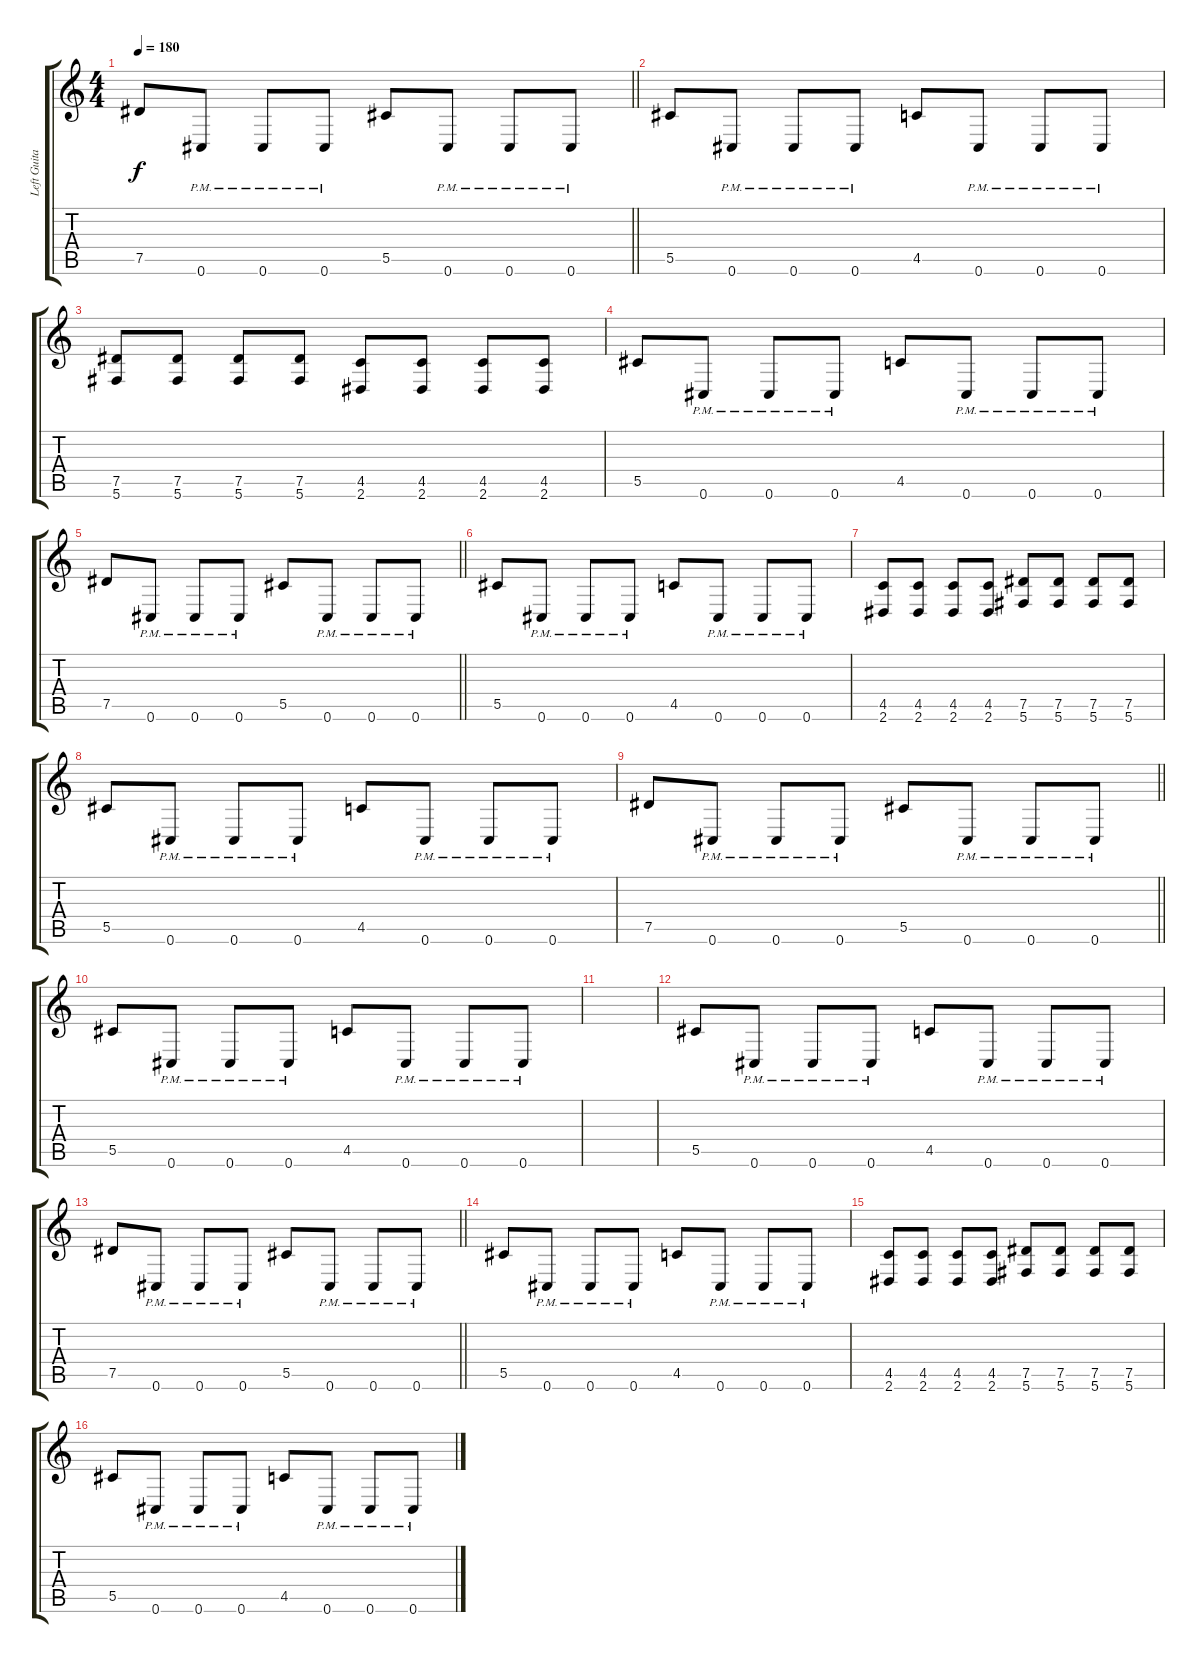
\track ("Left Guitar" "Left Guita") {instrument distortionguitar}
\staff {score tabs}
\tuning (Eb4 Bb3 Gb3 Db3 Ab2 Db2) {hide}
\ts (4 4)
\tempo 180
\clef g2
\barLineRight lightlight
\ks c
7.5.8{dy f} 0.6{pm}.8 0.6{pm}.8 0.6{pm}.8 5.5.8 0.6{pm}.8 0.6{pm}.8 0.6{pm}.8 |
5.5.8 0.6{pm}.8 0.6{pm}.8 0.6{pm}.8 4.5.8 0.6{pm}.8 0.6{pm}.8 0.6{pm}.8 |
(7.5 5.6).8 (7.5 5.6).8 (7.5 5.6).8 (7.5 5.6).8 (4.5 2.6).8 (4.5 2.6).8 (4.5 2.6).8 (4.5 2.6).8 |
5.5.8 0.6{pm}.8 0.6{pm}.8 0.6{pm}.8 4.5.8 0.6{pm}.8 0.6{pm}.8 0.6{pm}.8 |
\barLineRight lightlight
7.5.8 0.6{pm}.8 0.6{pm}.8 0.6{pm}.8 5.5.8 0.6{pm}.8 0.6{pm}.8 0.6{pm}.8 |
5.5.8 0.6{pm}.8 0.6{pm}.8 0.6{pm}.8 4.5.8 0.6{pm}.8 0.6{pm}.8 0.6{pm}.8 |
(4.5 2.6).8 (4.5 2.6).8 (4.5 2.6).8 (4.5 2.6).8 (7.5 5.6).8 (7.5 5.6).8 (7.5 5.6).8 (7.5 5.6).8 |
5.5.8 0.6{pm}.8 0.6{pm}.8 0.6{pm}.8 4.5.8 0.6{pm}.8 0.6{pm}.8 0.6{pm}.8 |
\barLineRight lightlight
7.5.8 0.6{pm}.8 0.6{pm}.8 0.6{pm}.8 5.5.8 0.6{pm}.8 0.6{pm}.8 0.6{pm}.8 |
5.5.8 0.6{pm}.8 0.6{pm}.8 0.6{pm}.8 4.5.8 0.6{pm}.8 0.6{pm}.8 0.6{pm}.8 |
|
5.5.8 0.6{pm}.8 0.6{pm}.8 0.6{pm}.8 4.5.8 0.6{pm}.8 0.6{pm}.8 0.6{pm}.8 |
\barLineRight lightlight
7.5.8 0.6{pm}.8 0.6{pm}.8 0.6{pm}.8 5.5.8 0.6{pm}.8 0.6{pm}.8 0.6{pm}.8 |
5.5.8 0.6{pm}.8 0.6{pm}.8 0.6{pm}.8 4.5.8 0.6{pm}.8 0.6{pm}.8 0.6{pm}.8 |
(4.5 2.6).8 (4.5 2.6).8 (4.5 2.6).8 (4.5 2.6).8 (7.5 5.6).8 (7.5 5.6).8 (7.5 5.6).8 (7.5 5.6).8 |
5.5.8 0.6{pm}.8 0.6{pm}.8 0.6{pm}.8 4.5.8 0.6{pm}.8 0.6{pm}.8 0.6{pm}.8
